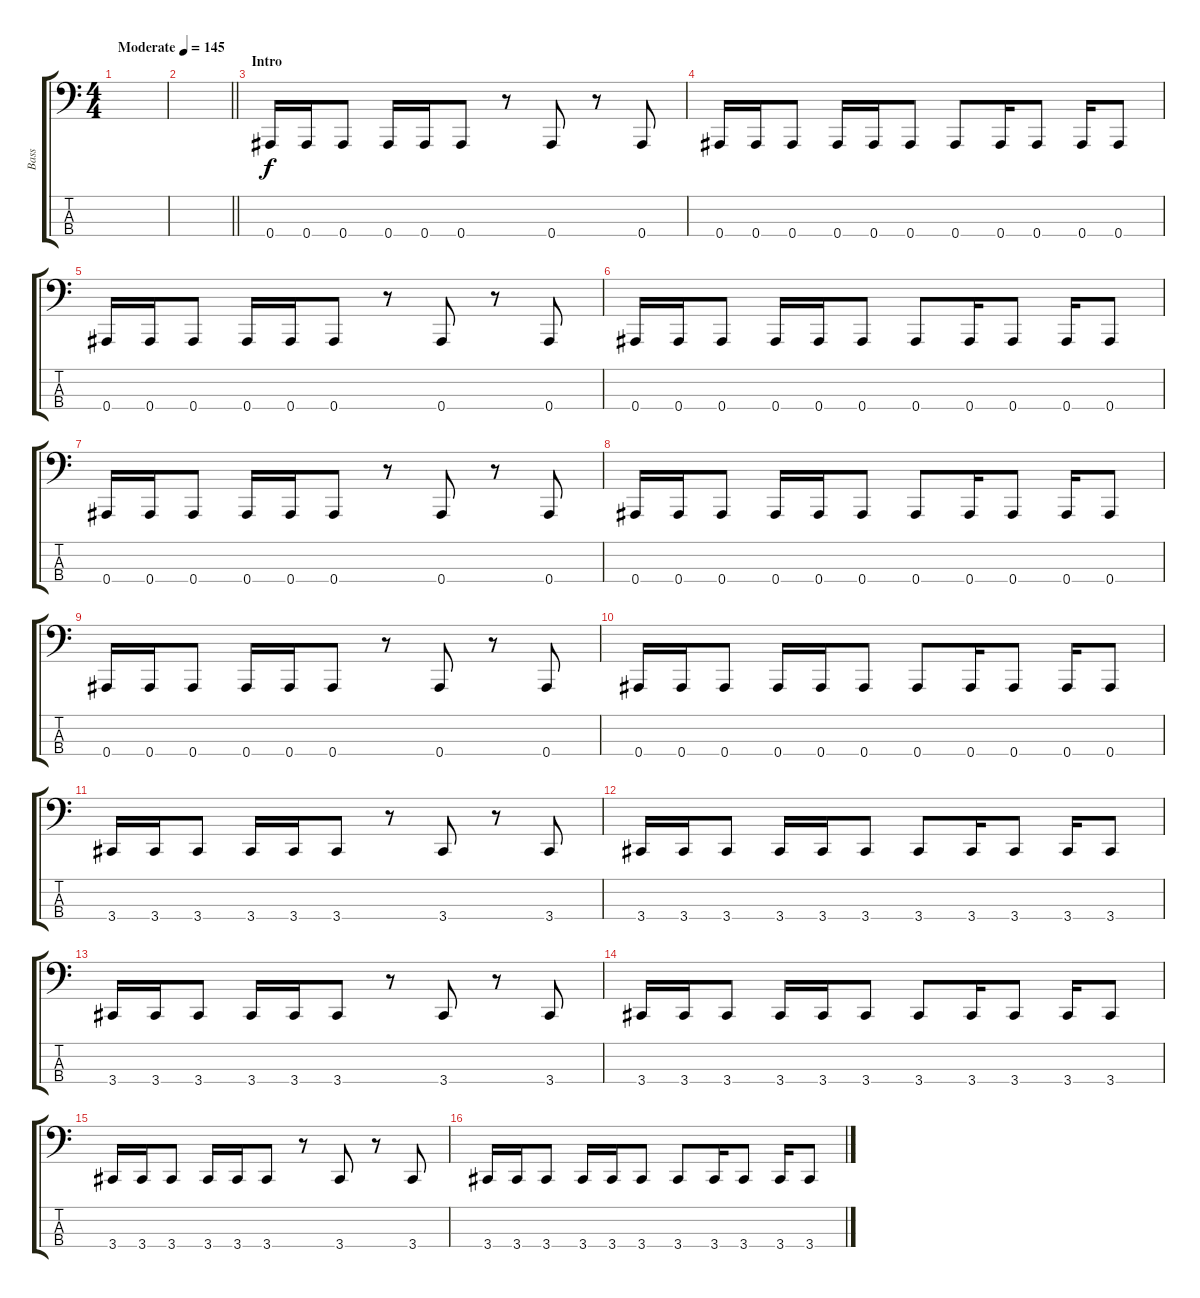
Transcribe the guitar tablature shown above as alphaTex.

\track ("Bass" "Bass") {instrument electricbasspick}
\staff {score tabs}
\tuning (Eb2 Bb1 F1 Bb0) {hide}
\ts (4 4)
\tempo (145 "Moderate")
\clef f4
\ks c
|
\barLineRight lightlight
|
\section ("" "Intro")
\ks aminor
0.4.16 0.4.16 0.4.8 0.4.16 0.4.16 0.4.8 r.8 0.4.8 r.8 0.4.8 |
0.4.16 0.4.16 0.4.8 0.4.16 0.4.16 0.4.8 0.4.8 0.4.16 0.4.8 0.4.16 0.4.8 |
0.4.16 0.4.16 0.4.8 0.4.16 0.4.16 0.4.8 r.8 0.4.8 r.8 0.4.8 |
0.4.16 0.4.16 0.4.8 0.4.16 0.4.16 0.4.8 0.4.8 0.4.16 0.4.8 0.4.16 0.4.8 |
0.4.16 0.4.16 0.4.8 0.4.16 0.4.16 0.4.8 r.8 0.4.8 r.8 0.4.8 |
0.4.16 0.4.16 0.4.8 0.4.16 0.4.16 0.4.8 0.4.8 0.4.16 0.4.8 0.4.16 0.4.8 |
0.4.16 0.4.16 0.4.8 0.4.16 0.4.16 0.4.8 r.8 0.4.8 r.8 0.4.8 |
0.4.16 0.4.16 0.4.8 0.4.16 0.4.16 0.4.8 0.4.8 0.4.16 0.4.8 0.4.16 0.4.8 |
3.4.16 3.4.16 3.4.8 3.4.16 3.4.16 3.4.8 r.8 3.4.8 r.8 3.4.8 |
3.4.16 3.4.16 3.4.8 3.4.16 3.4.16 3.4.8 3.4.8 3.4.16 3.4.8 3.4.16 3.4.8 |
3.4.16 3.4.16 3.4.8 3.4.16 3.4.16 3.4.8 r.8 3.4.8 r.8 3.4.8 |
3.4.16 3.4.16 3.4.8 3.4.16 3.4.16 3.4.8 3.4.8 3.4.16 3.4.8 3.4.16 3.4.8 |
3.4.16 3.4.16 3.4.8 3.4.16 3.4.16 3.4.8 r.8 3.4.8 r.8 3.4.8 |
3.4.16 3.4.16 3.4.8 3.4.16 3.4.16 3.4.8 3.4.8 3.4.16 3.4.8 3.4.16 3.4.8
